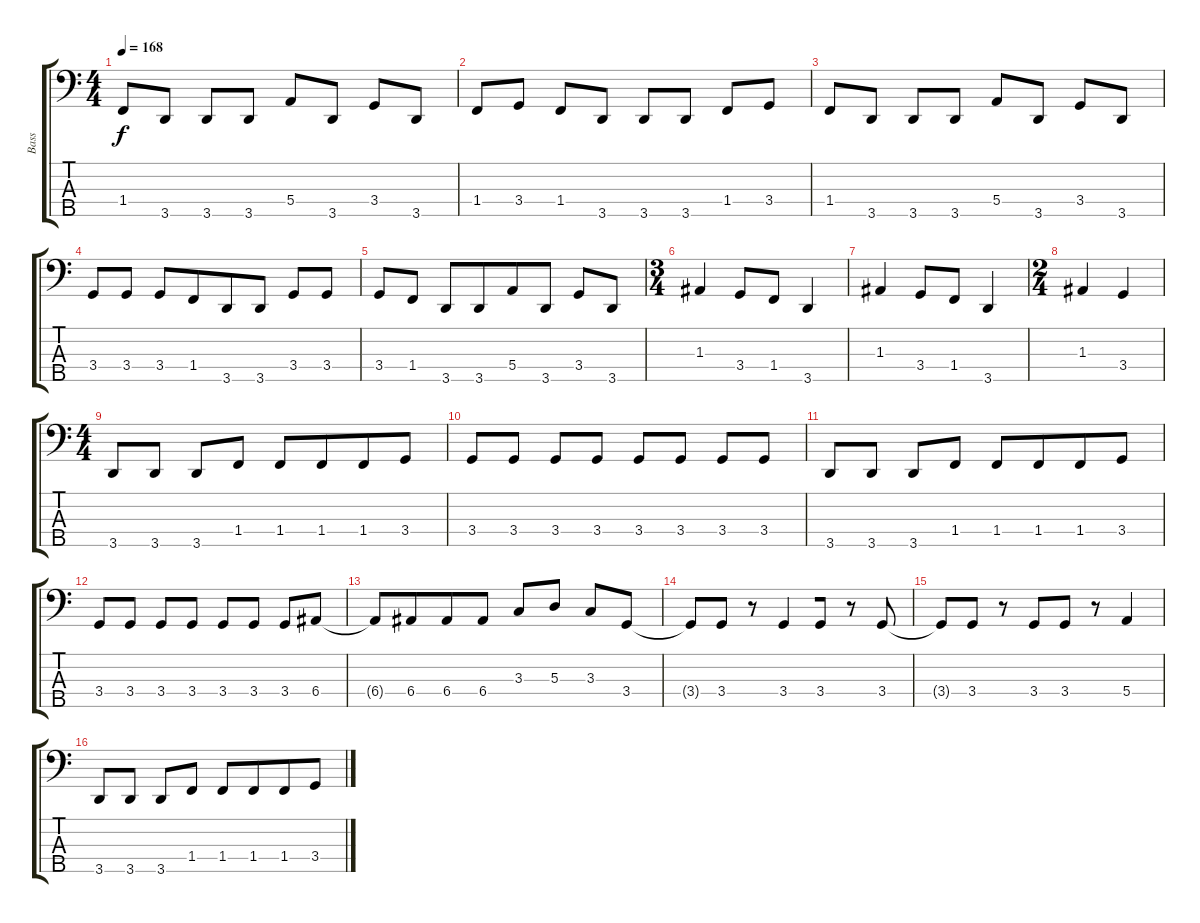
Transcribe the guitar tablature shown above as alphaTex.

\track ("Bass" "Bass") {instrument electricbassfinger}
\staff {score tabs}
\tuning (G2 D2 A1 E1 B0) {hide}
\ts (4 4)
\tempo 168
\clef f4
\ks c
1.4.8{dy f beam merge} 3.5.8 3.5.8 3.5.8 5.4.8 3.5.8 3.4.8{beam merge} 3.5.8 |
1.4.8 3.4.8 1.4.8 3.5.8 3.5.8{beam merge} 3.5.8 1.4.8{beam merge} 3.4.8 |
1.4.8{beam merge} 3.5.8 3.5.8{beam merge} 3.5.8 5.4.8{beam merge} 3.5.8 3.4.8 3.5.8 |
3.4.8 3.4.8 3.4.8 1.4.8{beam merge} 3.5.8{beam merge} 3.5.8 3.4.8 3.4.8 |
3.4.8 1.4.8 3.5.8{beam merge} 3.5.8{beam merge} 5.4.8{beam merge} 3.5.8 3.4.8 3.5.8 |
\ts (3 4)
1.3.4 3.4.8 1.4.8 3.5.4 |
1.3.4{beam merge} 3.4.8{beam merge} 1.4.8{beam merge} 3.5.4 |
\ts (2 4)
1.3.4 3.4.4 |
\ts (4 4)
3.5.8 3.5.8 3.5.8{beam merge} 1.4.8 1.4.8 1.4.8{beam merge} 1.4.8{beam merge} 3.4.8 |
3.4.8 3.4.8 3.4.8 3.4.8 3.4.8 3.4.8 3.4.8 3.4.8 |
3.5.8 3.5.8 3.5.8{beam merge} 1.4.8 1.4.8 1.4.8{beam merge} 1.4.8{beam merge} 3.4.8 |
3.4.8 3.4.8 3.4.8 3.4.8 3.4.8 3.4.8 3.4.8 6.4.8 |
6.4{t}.8{beam merge} 6.4.8{beam merge} 6.4.8{beam merge} 6.4.8 3.3.8 5.3.8 3.3.8 3.4.8 |
3.4{t}.8 3.4.8 r.8 3.4.4{beam merge} 3.4.8 r.8{beam merge} 3.4.8 |
3.4{t}.8 3.4.8 r.8 3.4.8{beam merge} 3.4.8{beam merge} r.8 5.4.4 |
3.5.8 3.5.8 3.5.8{beam merge} 1.4.8 1.4.8 1.4.8{beam merge} 1.4.8{beam merge} 3.4.8
